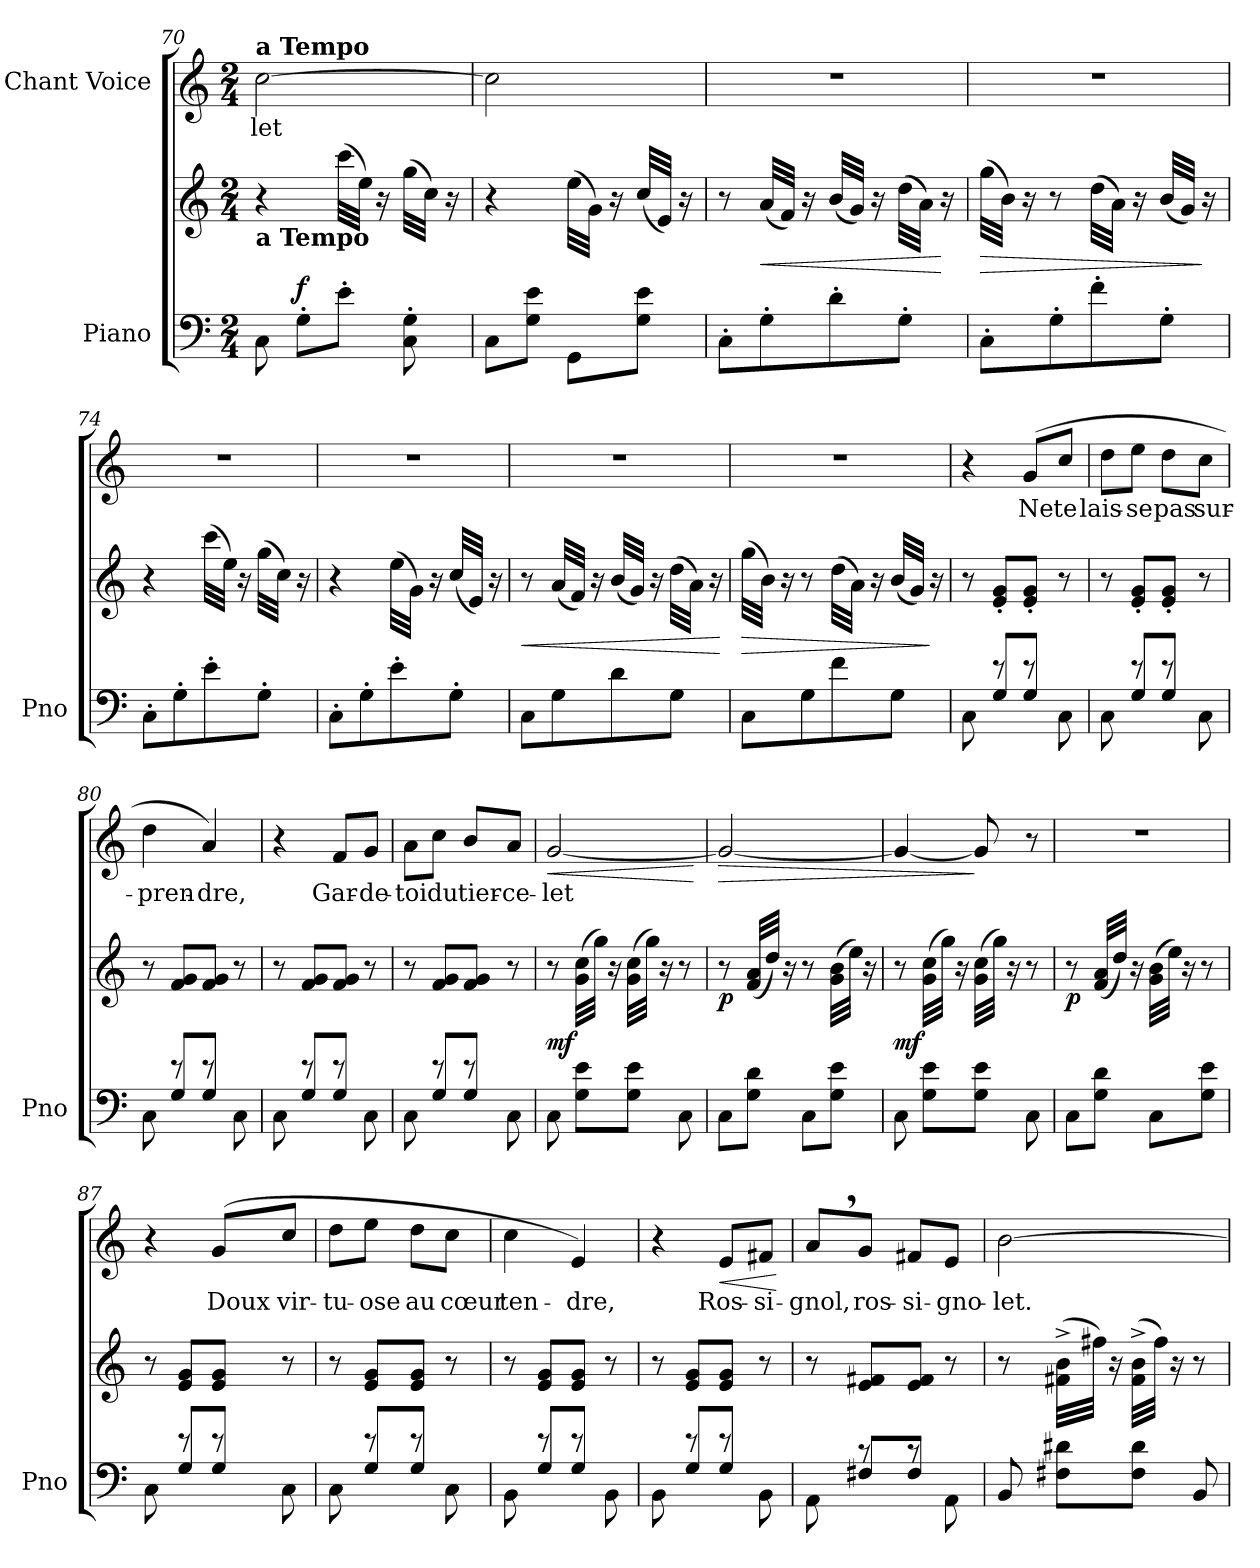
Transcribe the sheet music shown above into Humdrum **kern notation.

**kern	**kern	**dynam	**kern	**text	**dynam
*part2	*part2	*part2	*part1	*part1	*part1
*staff3	*staff2	*staff2/3	*staff1	*staff1	*staff1
*I"Piano	*	*	*I"Chant Voice	*	*
*I'Pno	*	*	*	*	*
*clefF4	*clefG2	*	*clefG2	*	*
*k[]	*k[]	*	*k[]	*	*
*M2/4	*M2/4	*	*M2/4	*	*
=70	=70	=70	=70	=70	=70
!	!	!	!LO:TX:a:B:t=a Tempo	!	!
!	!LO:TX:b:B:t=a Tempo	!	!	!	!
!	!	!	!	!LO:LY:b	!
8C\	4r	.	[2cc\	-let	.
!	!	!LO:DY:a=2	!	!	!
8G'\L	.	f	.	.	.
8e'\J	(>32ccc\LLL	.	.	.	.
.	32ee\JJJ)	.	.	.	.
.	16r	.	.	.	.
8C\' 8G\'	(>32gg\LLL	.	.	.	.
.	32cc\JJJ)	.	.	.	.
.	16r	.	.	.	.
=71	=71	=71	=71	=71	=71
8C\L	4r	.	2cc\]	.	.
8G\ 8e\J	.	.	.	.	.
8GG\L	(>32ee\LLL	.	.	.	.
.	32g\JJJ)	.	.	.	.
.	16r	.	.	.	.
8G\ 8e\J	(<32cc/LLL	.	.	.	.
.	32e/JJJ)	.	.	.	.
.	16r	.	.	.	.
!!LO:LB:g=z
=72	=72	=72	=72	=72	=72
8C'\L	8r	.	2r	.	.
!	!	!LO:HP:b	!	!	!
8G'\	(<32a/LLL	<	.	.	.
.	32f/JJJ)	.	.	.	.
.	16r	.	.	.	.
8d'\	(<32b/LLL	.	.	.	.
.	32g/JJJ)	.	.	.	.
.	16r	.	.	.	.
8G'\J	(>32dd\LLL	.	.	.	.
.	32a\JJJ)	.	.	.	.
.	16r	[	.	.	.
!!LO:LB:g=z
=73	=73	=73	=73	=73	=73
!	!	!LO:HP:b	!	!	!
8C'\L	(32gg\LLL	>	2r	.	.
.	32b\JJJ)	.	.	.	.
.	16r	.	.	.	.
8G'\	8r	.	.	.	.
8f'\	(32dd\LLL	.	.	.	.
.	32a\JJJ)	.	.	.	.
.	16r	.	.	.	.
8G'\J	(32b/LLL	.	.	.	.
.	32g/JJJ)	.	.	.	.
.	16r	]	.	.	.
=74	=74	=74	=74	=74	=74
8C'\L	4r	.	2r	.	.
8G'\	.	.	.	.	.
8e'\	(32ccc\LLL	.	.	.	.
.	32ee\JJJ)	.	.	.	.
.	16r	.	.	.	.
8G'\J	(32gg\LLL	.	.	.	.
.	32cc\JJJ)	.	.	.	.
.	16r	.	.	.	.
=75	=75	=75	=75	=75	=75
8C'\L	4r	.	2r	.	.
8G'\	.	.	.	.	.
8e'\	(32ee\LLL	.	.	.	.
.	32g\JJJ)	.	.	.	.
.	16r	.	.	.	.
8G'\J	(32cc/LLL	.	.	.	.
.	32e/JJJ)	.	.	.	.
.	16r	.	.	.	.
!!LO:LB:g=z
=76	=76	=76	=76	=76	=76
!	!	!LO:HP:b	!	!	!
8C\L	8r	<	2r	.	.
8G\	(32a/LLL	.	.	.	.
.	32f/JJJ)	.	.	.	.
.	16r	.	.	.	.
8d\	(32b/LLL	.	.	.	.
.	32g/JJJ)	.	.	.	.
.	16r	.	.	.	.
8G\J	(32dd\LLL	.	.	.	.
.	32a\JJJ)	.	.	.	.
.	16r	.	.	.	.
.	.	[	.	.	.
=77	=77	=77	=77	=77	=77
!	!	!LO:HP:b	!	!	!
8C\L	(32gg\LLL	>	2r	.	.
.	32b\JJJ)	.	.	.	.
.	16r	.	.	.	.
8G\	8r	.	.	.	.
8f\	(32dd\LLL	.	.	.	.
.	32a\JJJ)	.	.	.	.
.	16r	.	.	.	.
8G\J	(32b/LLL	.	.	.	.
.	32g/JJJ)	.	.	.	.
.	16r	]	.	.	.
!!LO:LB:g=z
=78	=78	=78	=78	=78	=78
*^	*	*	*	*	*
8C\	8ryy	8r	.	4r	.	.
8r	8G/L	8e/'> 8g/'>L	.	.	.	.
!	!	!	!	!	!LO:LY:b	!
8r	8G/J	8e/'> 8g/'>J	.	(8g/L	Ne	.
!	!	!	!	!	!LO:LY:b	!
8C\	8ryy	8r	.	8cc/J	te	.
=79	=79	=79	=79	=79	=79	=79
!	!	!	!	!	!LO:LY:b	!
8C\	8ryy	8r	.	8dd\L	lais-	.
!	!	!	!	!	!LO:LY:b	!
8r	8G/L	8e/'> 8g/'>L	.	8ee\J	-se	.
!	!	!	!	!	!LO:LY:b	!
8r	8G/J	8e/'> 8g/'>J	.	8dd\L	pas	.
!	!	!	!	!	!LO:LY:b	!
8C\	8ryy	8r	.	8cc\J	sur-	.
=80	=80	=80	=80	=80	=80	=80
!	!	!	!	!	!LO:LY:b	!
8C\	8ryy	8r	.	4dd\	-pren-	.
8r	8G/L	8f/ 8g/L	.	.	.	.
!	!	!	!	!	!LO:LY:b	!
8r	8G/J	8f/ 8g/J	.	4a/)	-dre,	.
8C\	8ryy	8r	.	.	.	.
=81	=81	=81	=81	=81	=81	=81
8C\	8ryy	8r	.	4r	.	.
8r	8G/L	8f/ 8g/L	.	.	.	.
!	!	!	!	!	!LO:LY:b	!
8r	8G/J	8f/ 8g/J	.	8f/L	Gar-	.
!	!	!	!	!	!LO:LY:b	!
8C\	8ryy	8r	.	8g/J	-de-	.
=82	=82	=82	=82	=82	=82	=82
!	!	!	!	!	!LO:LY:b	!
8C\	8ryy	8r	.	8a\L	-toi	.
!	!	!	!	!	!LO:LY:b	!
8r	8G/L	8f/ 8g/L	.	8cc\J	du	.
!	!	!	!	!	!LO:LY:b	!
8r	8G/J	8f/ 8g/J	.	8b/L	tier-	.
!	!	!	!	!	!LO:LY:b	!
8C\	8ryy	8r	.	8a/J	-ce-	.
=83	=83	=83	=83	=83	=83	=83
!	!	!	!LO:DY:b	!	!LO:LY:b	!LO:HP:b
*v	*v	*	*	*	*	*
8C\	8r	mf	[2g/	-let	<
8G\ 8e\L	(32g\ 32cc\LLL	.	.	.	.
.	32gg\JJJ)	.	.	.	.
.	16r	.	.	.	.
8G\ 8e\J	(32g\ 32cc\LLL	.	.	.	.
.	32gg\JJJ)	.	.	.	.
.	16r	.	.	.	.
8C\	8r	.	.	.	.
.	.	.	.	.	[
!!LO:PB:g=z
=84	=84	=84	=84	=84	=84
!	!	!LO:DY:b	!	!	!LO:HP:b
8C\L	8r	p	2g/_	.	>
8G\ 8d\J	(32f/ 32a/LLL	.	.	.	.
.	32dd/JJJ)	.	.	.	.
.	16r	.	.	.	.
8C\L	8r	.	.	.	.
8G\ 8e\J	(32g\ 32b\LLL	.	.	.	.
.	32ee\JJJ)	.	.	.	.
.	16r	.	.	.	.
!!LO:LB:g=z
=85	=85	=85	=85	=85	=85
!	!	!LO:DY:b	!	!	!
8C\	8r	mf	4g/_	.	.
8G\ 8e\L	(32g\ 32cc\LLL	.	.	.	.
.	32gg\JJJ)	.	.	.	.
.	16r	.	.	.	.
8G\ 8e\J	(32g\ 32cc\LLL	.	8g/]	.	]
.	32gg\JJJ)	.	.	.	.
.	16r	.	.	.	.
8C\	8r	.	8r	.	.
=86	=86	=86	=86	=86	=86
!	!	!LO:DY:b	!	!	!
8C\L	8r	p	2r	.	.
8G\ 8d\J	(32f/ 32a/LLL	.	.	.	.
.	32dd/JJJ)	.	.	.	.
.	16r	.	.	.	.
8C\L	(32g\ 32b\LLL	.	.	.	.
.	32ee\JJJ)	.	.	.	.
.	16r	.	.	.	.
8G\ 8e\J	8r	.	.	.	.
=87	=87	=87	=87	=87	=87
*^	*	*	*	*	*
8C\	8ryy	8r	.	4r	.	.
8r	8G/L	8e/ 8g/L	.	.	.	.
!	!	!	!	!	!LO:LY:b	!
8r	8G/J	8e/ 8g/J	.	(8g/L	Doux	.
!	!	!	!	!	!LO:LY:b	!
8C\	8ryy	8r	.	8cc/J	vir-	.
=88	=88	=88	=88	=88	=88	=88
!	!	!	!	!	!LO:LY:b	!
8C\	8ryy	8r	.	8dd\L	-tu-	.
!	!	!	!	!	!LO:LY:b	!
8r	8G/L	8e/ 8g/L	.	8ee\J	-ose	.
!	!	!	!	!	!LO:LY:b	!
8r	8G/J	8e/ 8g/J	.	8dd\L	au	.
!	!	!	!	!	!LO:LY:b	!
8C\	8ryy	8r	.	8cc\J	cœur	.
=89	=89	=89	=89	=89	=89	=89
!	!	!	!	!	!LO:LY:b	!
8BB\	8ryy	8r	.	4cc\	ten-	.
8r	8G/L	8e/ 8g/L	.	.	.	.
!	!	!	!	!	!LO:LY:b	!
8r	8G/J	8e/ 8g/J	.	4e/)	-dre,	.
8BB\	8ryy	8r	.	.	.	.
!!LO:LB:g=z
=90	=90	=90	=90	=90	=90	=90
8BB\	8ryy	8r	.	4r	.	.
8r	8G/L	8e/ 8g/L	.	.	.	.
!	!	!	!	!	!LO:LY:b	!LO:HP:b
8r	8G/J	8e/ 8g/J	.	8e/L	Ros-	<
!	!	!	!	!	!LO:LY:b	!
8BB\	8ryy	8r	.	8f#X/J	-si-	.
*v	*v	*	*	*	*	*
.	.	.	.	.	[
!!LO:LB:g=z
=91	=91	=91	=91	=91	=91
*^	*	*	*	*	*
!	!	!	!	!	!LO:LY:b	!
8AA\	8ryy	8r	.	8a,/L	-gnol,	.
!	!	!	!	!	!LO:LY:b	!
8r	8F#X/L	8e/ 8f#X/L	.	8g/J	ros-	.
!	!	!	!	!	!LO:LY:b	!
8r	8F#/J	8e/ 8f#/J	.	8f#X/L	-si-	.
!	!	!	!	!	!LO:LY:b	!
8AA\	8ryy	8r	.	8e/J	-gno-	.
=92	=92	=92	=92	=92	=92	=92
!	!	!	!	!	!LO:LY:b	!
*v	*v	*	*	*	*	*
8BB/	8r	.	[2b\	-let.	.
8F#X\ 8d#X\L	(32f#X\^ 32b\^LLL	.	.	.	.
.	32ff#X\JJJ)	.	.	.	.
.	16r	.	.	.	.
8F#\ 8d#\J	(32f#\^ 32b\^LLL	.	.	.	.
.	32ff#\JJJ)	.	.	.	.
.	16r	.	.	.	.
8BB/	8r	.	.	.	.
=	=	=	=	=	=
*-	*-	*-	*-	*-	*-
